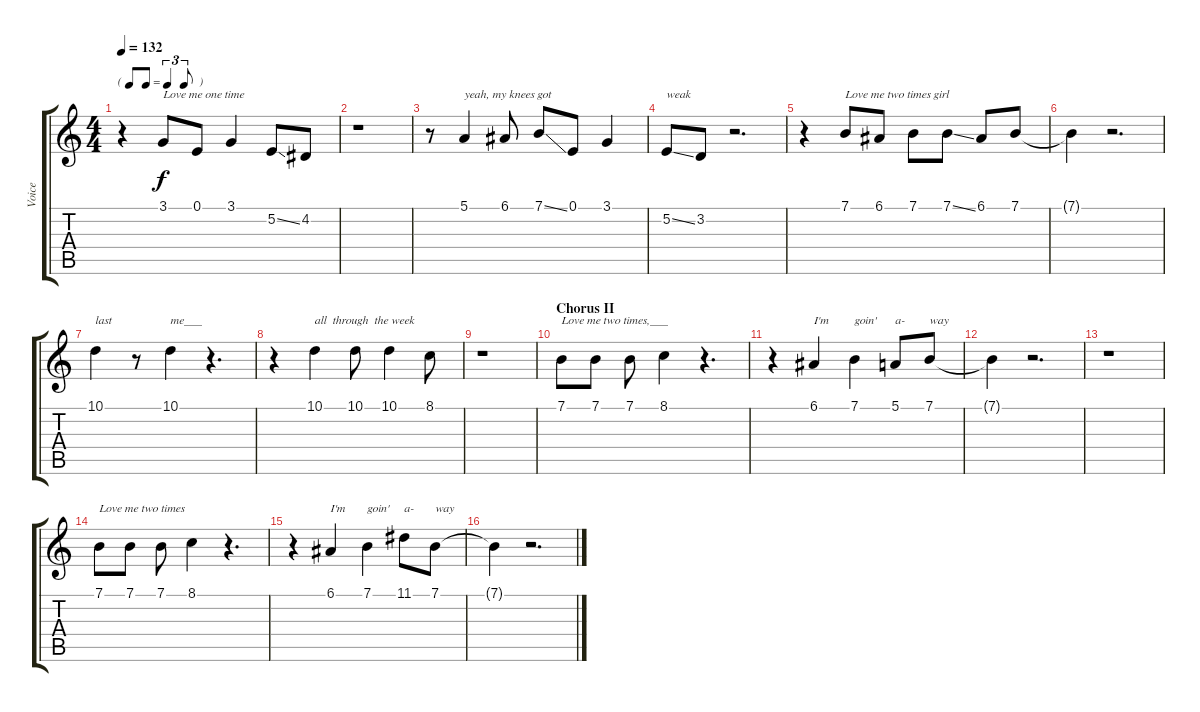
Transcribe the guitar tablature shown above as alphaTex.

\track ("Voice" "Voice") {instrument accordion}
\staff {score tabs}
\tuning (E4 B3 G3 D3 A2 E2) {hide}
\ts (4 4)
\tf triplet8th
\tempo 132
\clef g2
\ks c
r.4{dy f} 3.1.8{txt "Love me one time"} 0.1.8 3.1.4 5.2{ss}.8 4.2.8 |
r.1 |
r.8 5.1.4{txt "yeah, my knees got"} 6.1.8 7.1{ss}.8 0.1.8 3.1.4 |
5.2{ss}.8{txt "weak"} 3.2.8 r.2{d} |
r.4 7.1.8{txt "Love me two times girl"} 6.1.8 7.1.8 7.1{ss}.8 6.1.8 7.1.8 |
7.1{t}.4 r.2{d} |
10.1.4{txt "last"} r.8 10.1.4{txt "me___"} r.4{d} |
r.4 10.1.4{txt "all  through  the week"} 10.1.8 10.1.4 8.1.8 |
r.1 |
\section ("" "Chorus II")
7.1.8{txt "Love me two times,___"} 7.1.8 7.1.8 8.1.4 r.4{d} |
r.4 6.1.4{txt "I'm"} 7.1.4{txt "goin'"} 5.1.8{txt "a-"} 7.1.8{txt "way"} |
7.1{t}.4 r.2{d} |
r.1 |
7.1.8{txt "Love me two times"} 7.1.8 7.1.8 8.1.4 r.4{d} |
r.4 6.1.4{txt "I'm"} 7.1.4{txt "goin'"} 11.1.8{txt "a-"} 7.1.8{txt "way"} |
7.1{t}.4 r.2{d}
